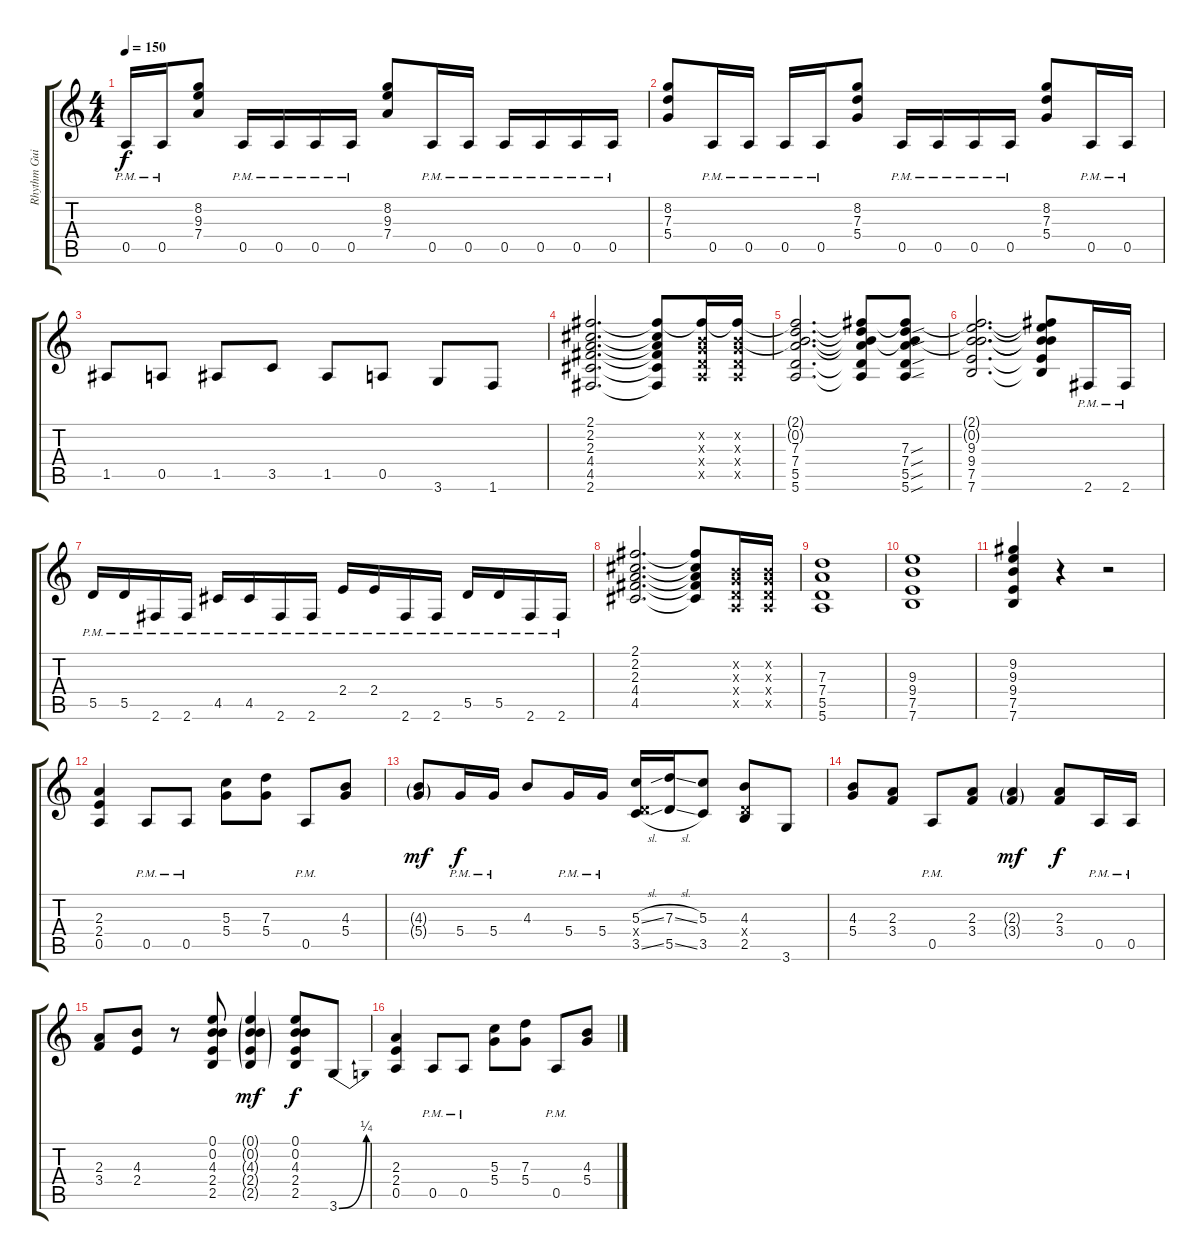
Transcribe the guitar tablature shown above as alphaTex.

\track ("Rhythm Guitar" "Rhythm Gui") {instrument distortionguitar}
\staff {score tabs}
\tuning (E4 B3 G3 D3 A2 E2) {hide}
\ts (4 4)
\tempo 150
\clef g2
\ks c
0.5{pm}.16{dy f} 0.5{pm}.16 (8.2 9.3 7.4).8 0.5{pm}.16 0.5{pm}.16 0.5{pm}.16 0.5{pm}.16 (8.2 9.3 7.4).8 0.5{pm}.16 0.5{pm}.16 0.5{pm}.16 0.5{pm}.16 0.5{pm}.16 0.5{pm}.16 |
(8.2 7.3 5.4).8 0.5{pm}.16 0.5{pm}.16 0.5{pm}.16 0.5{pm}.16 (8.2 7.3 5.4).8 0.5{pm}.16 0.5{pm}.16 0.5{pm}.16 0.5{pm}.16 (8.2 7.3 5.4).8 0.5{pm}.16 0.5{pm}.16 |
1.5.8 0.5.8 1.5.8 3.5.8 1.5.8 0.5.8 3.6.8 1.6.8 |
(2.1 2.2 2.3 4.4 4.5 2.6).2{d} (2.1{t} 2.2{t} 2.3{t} 4.4{t} 4.5{t} 2.6{t}).8 (2.1{t} 0.2{x} 0.3{x} 0.4{x} 0.5{x}).16 (2.1{t} 0.2{x} 0.3{x} 0.4{x} 0.5{x}).16 |
(2.1{t} 0.2{t} 7.3 7.4 5.5 5.6).2{d} (2.1{t} 0.2{t} 7.3{t} 7.4{t} 5.5{t} 5.6{t}).8 (2.1{t} 0.2{t} 7.3{sou} 7.4{sou} 5.5{sou} 5.6{sou}).8 |
(2.1{t} 0.2{t} 9.3 9.4 7.5 7.6).2{d} (2.1{t} 0.2{t} 9.3{t} 9.4{t} 7.5{t} 7.6{t}).8 2.6{pm}.16 2.6{pm}.16 |
5.5{pm}.16 5.5{pm}.16 2.6{pm}.16 2.6{pm}.16 4.5{pm}.16 4.5{pm}.16 2.6{pm}.16 2.6{pm}.16 2.4{pm}.16 2.4{pm}.16 2.6{pm}.16 2.6{pm}.16 5.5{pm}.16 5.5{pm}.16 2.6{pm}.16 2.6{pm}.16 |
(2.1 2.2 2.3 4.4 4.5).2{d} (2.1{t} 2.2{t} 2.3{t} 4.4{t} 4.5{t}).8 (0.2{x} 0.3{x} 0.4{x} 0.5{x}).16 (0.2{x} 0.3{x} 0.4{x} 0.5{x}).16 |
(7.3 7.4 5.5 5.6).1 |
(9.3 9.4 7.5 7.6).1 |
(9.2 9.3 9.4 7.5 7.6).4 r.4 r.2 |
(2.3 2.4 0.5).4 0.5{pm}.8 0.5{pm}.8 (5.3 5.4).8 (7.3 5.4).8 0.5{pm}.8 (4.3 5.4).8 |
(4.3{g} 5.4{g}).8{dy mf} 5.4{pm}.16{dy f} 5.4{pm}.16 4.3.8 5.4{pm}.16 5.4{pm}.16 (5.3{sl} 0.4{x} 3.5{sl}).16 (7.3{sl} 5.5{sl}).16 (5.3 3.5).8 (4.3 0.4{x} 2.5).8 3.6.8 |
(4.3 5.4).8 (2.3 3.4).8 0.5{pm}.8 (2.3 3.4).8 (2.3{g} 3.4{g}).4{dy mf} (2.3 3.4).8{dy f} 0.5{pm}.16 0.5{pm}.16 |
(2.3 3.4).8 (4.3 2.4).8 r.8 (0.1 0.2 4.3 2.4 2.5).8 (0.1{g} 0.2{g} 4.3{g} 2.4{g} 2.5{g}).4{dy mf} (0.1 0.2 4.3 2.4 2.5).8{dy f} 3.6{be (bend 0 0 60 1)}.8 |
(2.3 2.4 0.5).4 0.5{pm}.8 0.5{pm}.8 (5.3 5.4).8 (7.3 5.4).8 0.5{pm}.8 (4.3 5.4).8
